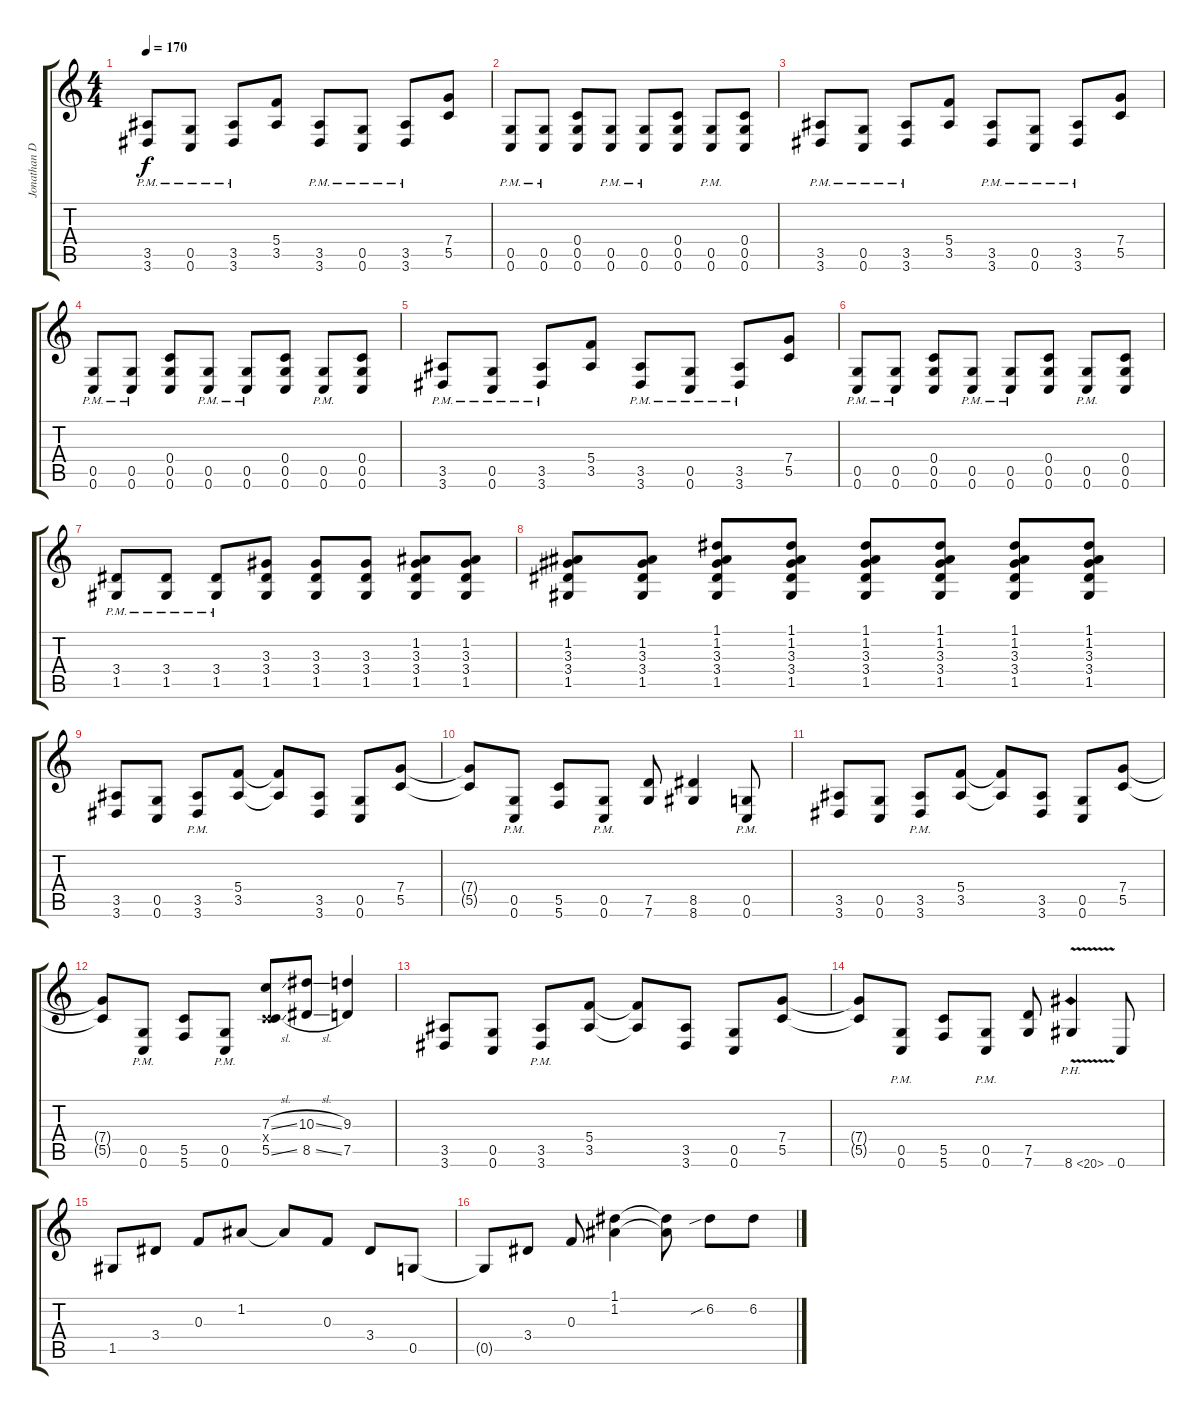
\track ("Jonathan Donais" "Jonathan D") {instrument distortionguitar}
\staff {score tabs}
\tuning (D4 A3 F3 C3 G2 C2) {hide}
\ts (4 4)
\tempo 170
\clef g2
\ks c
(3.5{pm} 3.6{pm}).8{dy f instrument distortionguitar} (0.5{pm} 0.6{pm}).8 (3.5{pm} 3.6{pm}).8 (5.4 3.5).8 (3.5{pm} 3.6{pm}).8 (0.5{pm} 0.6{pm}).8 (3.5{pm} 3.6{pm}).8 (7.4 5.5).8 |
(0.5{pm} 0.6{pm}).8 (0.5{pm} 0.6{pm}).8 (0.4 0.5 0.6).8 (0.5{pm} 0.6{pm}).8 (0.5{pm} 0.6{pm}).8 (0.4 0.5 0.6).8 (0.5{pm} 0.6{pm}).8 (0.4 0.5 0.6).8 |
(3.5{pm} 3.6{pm}).8 (0.5{pm} 0.6{pm}).8 (3.5{pm} 3.6{pm}).8 (5.4 3.5).8 (3.5{pm} 3.6{pm}).8 (0.5{pm} 0.6{pm}).8 (3.5{pm} 3.6{pm}).8 (7.4 5.5).8 |
(0.5{pm} 0.6{pm}).8 (0.5{pm} 0.6{pm}).8 (0.4 0.5 0.6).8 (0.5{pm} 0.6{pm}).8 (0.5{pm} 0.6{pm}).8 (0.4 0.5 0.6).8 (0.5{pm} 0.6{pm}).8 (0.4 0.5 0.6).8 |
(3.5{pm} 3.6{pm}).8 (0.5{pm} 0.6{pm}).8 (3.5{pm} 3.6{pm}).8 (5.4 3.5).8 (3.5{pm} 3.6{pm}).8 (0.5{pm} 0.6{pm}).8 (3.5{pm} 3.6{pm}).8 (7.4 5.5).8 |
(0.5{pm} 0.6{pm}).8 (0.5{pm} 0.6{pm}).8 (0.4 0.5 0.6).8 (0.5{pm} 0.6{pm}).8 (0.5{pm} 0.6{pm}).8 (0.4 0.5 0.6).8 (0.5{pm} 0.6{pm}).8 (0.4 0.5 0.6).8 |
(3.4{pm} 1.5{pm}).8 (3.4{pm} 1.5{pm}).8 (3.4{pm} 1.5{pm}).8 (3.3 3.4 1.5).8 (3.3 3.4 1.5).8 (3.3 3.4 1.5).8 (1.2 3.3 3.4 1.5).8 (1.2 3.3 3.4 1.5).8 |
(1.2 3.3 3.4 1.5).8 (1.2 3.3 3.4 1.5).8 (1.1 1.2 3.3 3.4 1.5).8 (1.1 1.2 3.3 3.4 1.5).8 (1.1 1.2 3.3 3.4 1.5).8 (1.1 1.2 3.3 3.4 1.5).8 (1.1 1.2 3.3 3.4 1.5).8 (1.1 1.2 3.3 3.4 1.5).8 |
(3.5 3.6).8 (0.5 0.6).8 (3.5{pm} 3.6{pm}).8 (5.4 3.5).8 (5.4{t} 3.5{t}).8 (3.5 3.6).8 (0.5 0.6).8 (7.4 5.5).8 |
(7.4{t} 5.5{t}).8 (0.5{pm} 0.6{pm}).8 (5.5 5.6).8 (0.5{pm} 0.6{pm}).8 (7.5 7.6).8 (8.5 8.6).4 (0.5{pm} 0.6{pm}).8 |
(3.5 3.6).8 (0.5 0.6).8 (3.5{pm} 3.6{pm}).8 (5.4 3.5).8 (5.4{t} 3.5{t}).8 (3.5 3.6).8 (0.5 0.6).8 (7.4 5.5).8 |
(7.4{t} 5.5{t}).8 (0.5{pm} 0.6{pm}).8 (5.5 5.6).8 (0.5{pm} 0.6{pm}).8 (7.3{sl} 0.4{x} 5.5{sl}).8 (10.3{sl} 8.5{sl}).8 (9.3 7.5).4 |
(3.5 3.6).8 (0.5 0.6).8 (3.5{pm} 3.6{pm}).8 (5.4 3.5).8 (5.4{t} 3.5{t}).8 (3.5 3.6).8 (0.5 0.6).8 (7.4 5.5).8 |
(7.4{t} 5.5{t}).8 (0.5{pm} 0.6{pm}).8 (5.5 5.6).8 (0.5{pm} 0.6{pm}).8 (7.5 7.6).8 8.6{ph 12 v}.4 0.6.8{instrument distortionguitar} |
1.5.8 3.4.8 0.3.8 1.2.8 1.2{t}.8 0.3.8 3.4.8 0.5.8 |
0.5{t}.8 3.4.8 0.3.8 (1.1 1.2).4 (1.1{t} 1.2{t}).8 6.2{sib}.8 6.2.8
